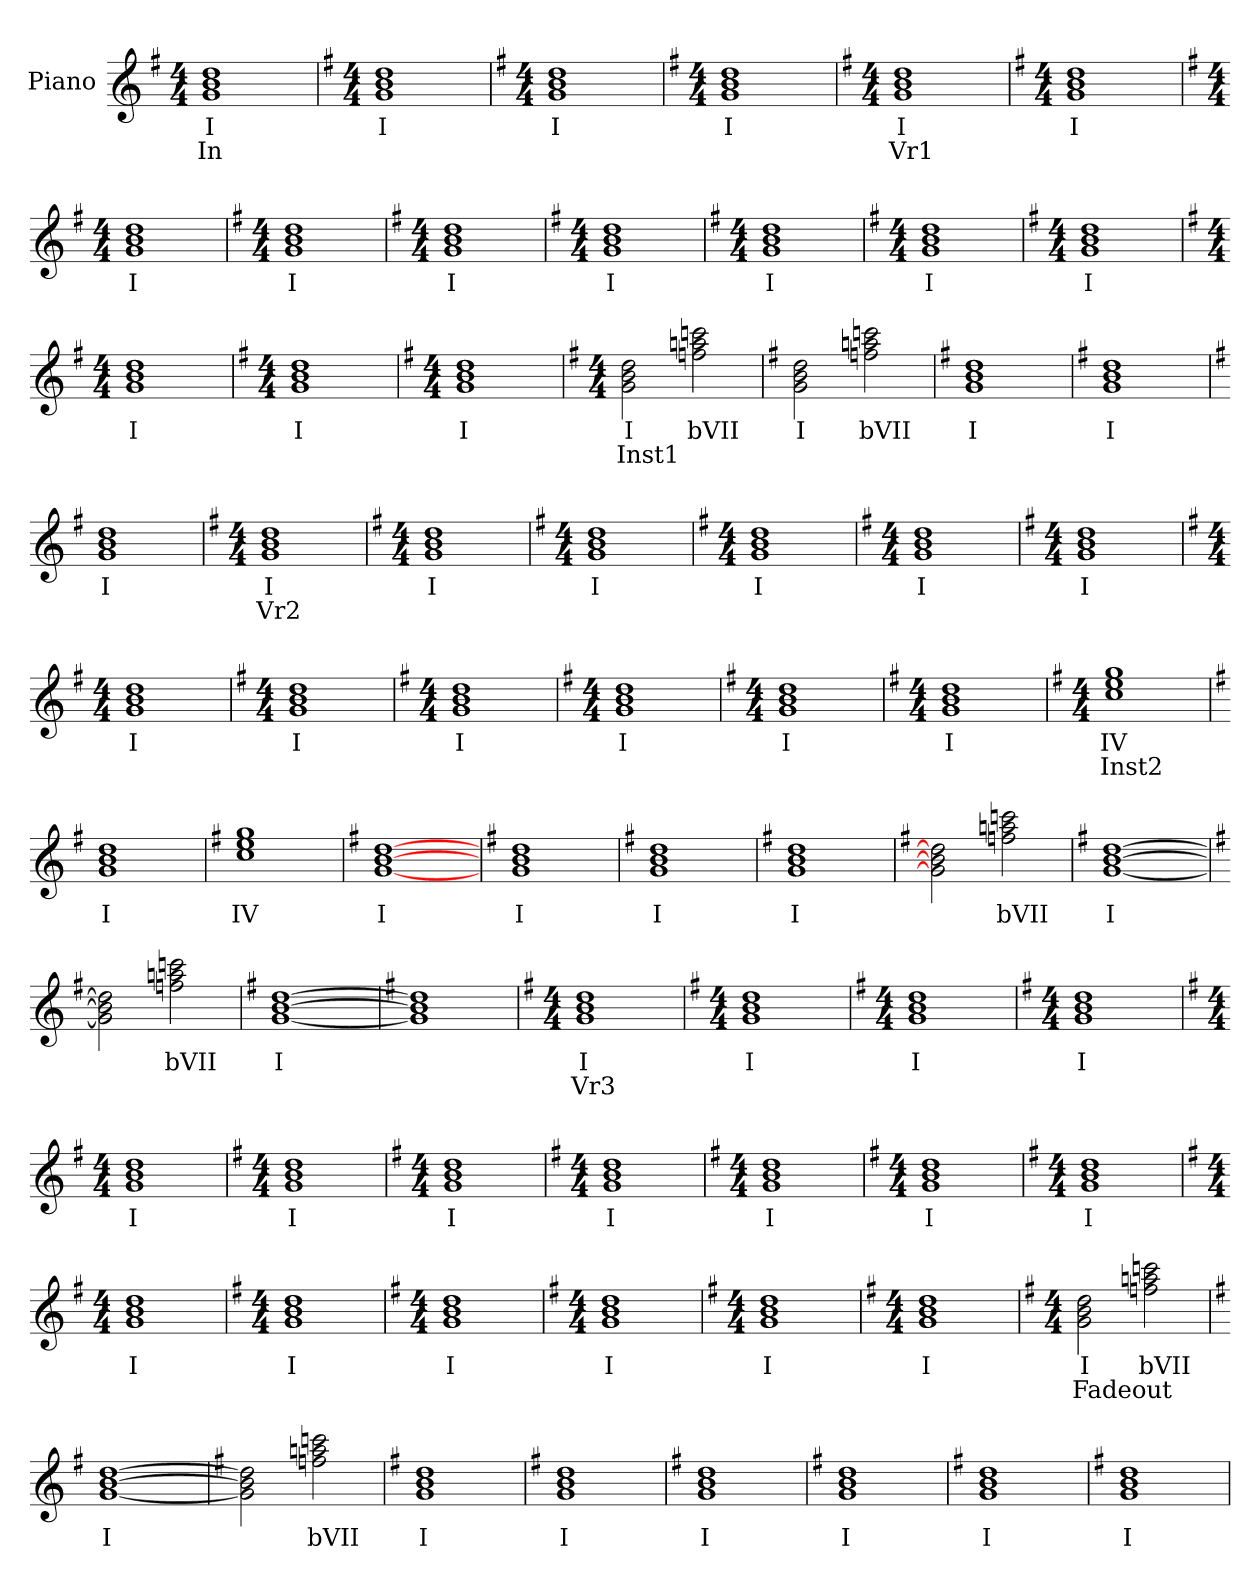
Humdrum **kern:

**kern	**text	**text
*part1	*part1	*part1
*staff1	*staff1	*staff1
*I"Piano	*	*
*I'Pno	*	*
*k[f#]	*	*
*G:	*	*
*M4/4	*	*
=	=	=
1g 1b 1dd	I	In
=	=	=
*k[f#]	*	*
*G:	*	*
*M4/4	*	*
1g 1b 1dd	I	.
=	=	=
*k[f#]	*	*
*G:	*	*
*M4/4	*	*
1g 1b 1dd	I	.
=	=	=
*k[f#]	*	*
*G:	*	*
*M4/4	*	*
1g 1b 1dd	I	.
=	=	=
*k[f#]	*	*
*G:	*	*
*M4/4	*	*
1g 1b 1dd	I	Vr1
=	=	=
*k[f#]	*	*
*G:	*	*
*M4/4	*	*
1g 1b 1dd	I	.
=	=	=
*k[f#]	*	*
*G:	*	*
*M4/4	*	*
1g 1b 1dd	I	.
=	=	=
*k[f#]	*	*
*G:	*	*
*M4/4	*	*
1g 1b 1dd	I	.
=	=	=
*k[f#]	*	*
*G:	*	*
*M4/4	*	*
1g 1b 1dd	I	.
=	=	=
*k[f#]	*	*
*G:	*	*
*M4/4	*	*
1g 1b 1dd	I	.
=	=	=
*k[f#]	*	*
*G:	*	*
*M4/4	*	*
1g 1b 1dd	I	.
=	=	=
*k[f#]	*	*
*G:	*	*
*M4/4	*	*
1g 1b 1dd	I	.
=	=	=
*k[f#]	*	*
*G:	*	*
*M4/4	*	*
1g 1b 1dd	I	.
=	=	=
*k[f#]	*	*
*G:	*	*
*M4/4	*	*
1g 1b 1dd	I	.
=	=	=
*k[f#]	*	*
*G:	*	*
*M4/4	*	*
1g 1b 1dd	I	.
=	=	=
*k[f#]	*	*
*G:	*	*
*M4/4	*	*
1g 1b 1dd	I	.
=	=	=
*k[f#]	*	*
*G:	*	*
*M4/4	*	*
2g 2b 2dd	I	Inst1
2ffn 2aan 2cccn	bVII	.
=	=	=
*k[f#]	*	*
*G:	*	*
2g 2b 2dd	I	.
2ffn 2aan 2cccn	bVII	.
=	=	=
*k[f#]	*	*
*G:	*	*
1g 1b 1dd	I	.
=	=	=
*k[f#]	*	*
*G:	*	*
1g 1b 1dd	I	.
=	=	=
*k[f#]	*	*
*G:	*	*
1g 1b 1dd	I	.
=	=	=
*k[f#]	*	*
*G:	*	*
*M4/4	*	*
1g 1b 1dd	I	Vr2
=	=	=
*k[f#]	*	*
*G:	*	*
*M4/4	*	*
1g 1b 1dd	I	.
=	=	=
*k[f#]	*	*
*G:	*	*
*M4/4	*	*
1g 1b 1dd	I	.
=	=	=
*k[f#]	*	*
*G:	*	*
*M4/4	*	*
1g 1b 1dd	I	.
=	=	=
*k[f#]	*	*
*G:	*	*
*M4/4	*	*
1g 1b 1dd	I	.
=	=	=
*k[f#]	*	*
*G:	*	*
*M4/4	*	*
1g 1b 1dd	I	.
=	=	=
*k[f#]	*	*
*G:	*	*
*M4/4	*	*
1g 1b 1dd	I	.
=	=	=
*k[f#]	*	*
*G:	*	*
*M4/4	*	*
1g 1b 1dd	I	.
=	=	=
*k[f#]	*	*
*G:	*	*
*M4/4	*	*
1g 1b 1dd	I	.
=	=	=
*k[f#]	*	*
*G:	*	*
*M4/4	*	*
1g 1b 1dd	I	.
=	=	=
*k[f#]	*	*
*G:	*	*
*M4/4	*	*
1g 1b 1dd	I	.
=	=	=
*k[f#]	*	*
*G:	*	*
*M4/4	*	*
1g 1b 1dd	I	.
=	=	=
*k[f#]	*	*
*G:	*	*
*M4/4	*	*
1cc 1ee 1gg	IV	Inst2
=	=	=
*k[f#]	*	*
*G:	*	*
1g 1b 1dd	I	.
=	=	=
*k[f#]	*	*
*G:	*	*
1cc 1ee 1gg	IV	.
=	=	=
*k[f#]	*	*
*G:	*	*
[1g [1b [1dd	I	.
=	=	=
*k[f#]	*	*
*G:	*	*
1g 1b 1dd	I	.
=	=	=
*k[f#]	*	*
*G:	*	*
1g 1b 1dd	I	.
=	=	=
*k[f#]	*	*
*G:	*	*
1g 1b 1dd	I	.
=	=	=
*k[f#]	*	*
*G:	*	*
2g] 2b] 2dd]	.	.
2ffn 2aan 2cccn	bVII	.
=	=	=
*k[f#]	*	*
*G:	*	*
[1g [1b [1dd	I	.
=	=	=
*k[f#]	*	*
*G:	*	*
2g] 2b] 2dd]	.	.
2ffn 2aan 2cccn	bVII	.
=	=	=
*k[f#]	*	*
*G:	*	*
[1g [1b [1dd	I	.
=	=	=
*k[f#]	*	*
*G:	*	*
1g] 1b] 1dd]	.	.
=	=	=
*k[f#]	*	*
*G:	*	*
*M4/4	*	*
1g 1b 1dd	I	Vr3
=	=	=
*k[f#]	*	*
*G:	*	*
*M4/4	*	*
1g 1b 1dd	I	.
=	=	=
*k[f#]	*	*
*G:	*	*
*M4/4	*	*
1g 1b 1dd	I	.
=	=	=
*k[f#]	*	*
*G:	*	*
*M4/4	*	*
1g 1b 1dd	I	.
=	=	=
*k[f#]	*	*
*G:	*	*
*M4/4	*	*
1g 1b 1dd	I	.
=	=	=
*k[f#]	*	*
*G:	*	*
*M4/4	*	*
1g 1b 1dd	I	.
=	=	=
*k[f#]	*	*
*G:	*	*
*M4/4	*	*
1g 1b 1dd	I	.
=	=	=
*k[f#]	*	*
*G:	*	*
*M4/4	*	*
1g 1b 1dd	I	.
=	=	=
*k[f#]	*	*
*G:	*	*
*M4/4	*	*
1g 1b 1dd	I	.
=	=	=
*k[f#]	*	*
*G:	*	*
*M4/4	*	*
1g 1b 1dd	I	.
=	=	=
*k[f#]	*	*
*G:	*	*
*M4/4	*	*
1g 1b 1dd	I	.
=	=	=
*k[f#]	*	*
*G:	*	*
*M4/4	*	*
1g 1b 1dd	I	.
=	=	=
*k[f#]	*	*
*G:	*	*
*M4/4	*	*
1g 1b 1dd	I	.
=	=	=
*k[f#]	*	*
*G:	*	*
*M4/4	*	*
1g 1b 1dd	I	.
=	=	=
*k[f#]	*	*
*G:	*	*
*M4/4	*	*
1g 1b 1dd	I	.
=	=	=
*k[f#]	*	*
*G:	*	*
*M4/4	*	*
1g 1b 1dd	I	.
=	=	=
*k[f#]	*	*
*G:	*	*
*M4/4	*	*
1g 1b 1dd	I	.
=	=	=
*k[f#]	*	*
*G:	*	*
*M4/4	*	*
2g 2b 2dd	I	Fadeout
2ffn 2aan 2cccn	bVII	.
=	=	=
*k[f#]	*	*
*G:	*	*
[1g [1b [1dd	I	.
=	=	=
*k[f#]	*	*
*G:	*	*
2g] 2b] 2dd]	.	.
2ffn 2aan 2cccn	bVII	.
=	=	=
*k[f#]	*	*
*G:	*	*
1g 1b 1dd	I	.
=	=	=
*k[f#]	*	*
*G:	*	*
1g 1b 1dd	I	.
=	=	=
*k[f#]	*	*
*G:	*	*
1g 1b 1dd	I	.
=	=	=
*k[f#]	*	*
*G:	*	*
1g 1b 1dd	I	.
=	=	=
*k[f#]	*	*
*G:	*	*
1g 1b 1dd	I	.
=	=	=
*k[f#]	*	*
*G:	*	*
1g 1b 1dd	I	.
=	=	=
*-	*-	*-
